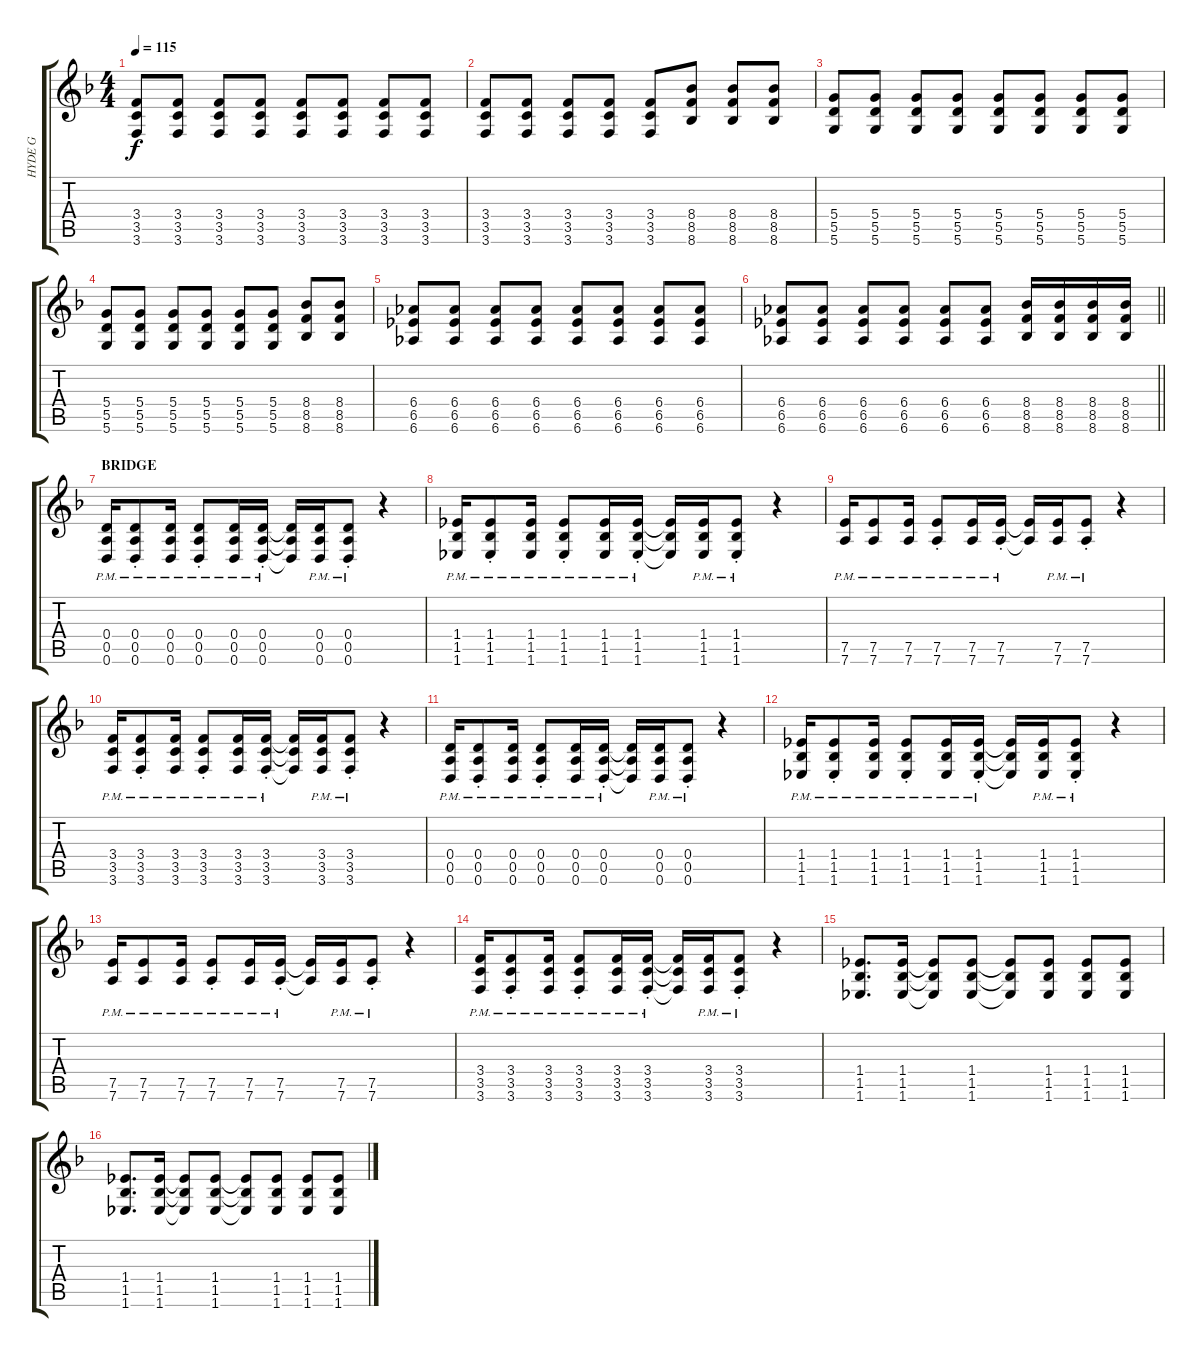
\track ("HYDE G" "HYDE G") {instrument overdrivenguitar}
\staff {score tabs}
\tuning (E4 B3 G3 D3 A2 D2) {hide}
\ts (4 4)
\tempo 115
\clef g2
\ks f
(3.4 3.5 3.6).8{dy f} (3.4 3.5 3.6).8 (3.4 3.5 3.6).8 (3.4 3.5 3.6).8 (3.4 3.5 3.6).8 (3.4 3.5 3.6).8 (3.4 3.5 3.6).8 (3.4 3.5 3.6).8 |
(3.4 3.5 3.6).8 (3.4 3.5 3.6).8 (3.4 3.5 3.6).8 (3.4 3.5 3.6).8 (3.4 3.5 3.6).8 (8.4 8.5 8.6).8 (8.4 8.5 8.6).8 (8.4 8.5 8.6).8 |
(5.4 5.5 5.6).8 (5.4 5.5 5.6).8 (5.4 5.5 5.6).8 (5.4 5.5 5.6).8 (5.4 5.5 5.6).8 (5.4 5.5 5.6).8 (5.4 5.5 5.6).8 (5.4 5.5 5.6).8 |
(5.4 5.5 5.6).8 (5.4 5.5 5.6).8 (5.4 5.5 5.6).8 (5.4 5.5 5.6).8 (5.4 5.5 5.6).8 (5.4 5.5 5.6).8 (8.4 8.5 8.6).8 (8.4 8.5 8.6).8 |
(6.4 6.5 6.6).8 (6.4 6.5 6.6).8 (6.4 6.5 6.6).8 (6.4 6.5 6.6).8 (6.4 6.5 6.6).8 (6.4 6.5 6.6).8 (6.4 6.5 6.6).8 (6.4 6.5 6.6).8 |
\barLineRight lightlight
(6.4 6.5 6.6).8 (6.4 6.5 6.6).8 (6.4 6.5 6.6).8 (6.4 6.5 6.6).8 (6.4 6.5 6.6).8 (6.4 6.5 6.6).8 (8.4 8.5 8.6).16 (8.4 8.5 8.6).16 (8.4 8.5 8.6).16 (8.4 8.5 8.6).16 |
\section ("" "BRIDGE")
(0.4{pm} 0.5{pm} 0.6{pm}).16{instrument distortionguitar} (0.4{pm st} 0.5{pm} 0.6{pm}).8 (0.4{pm} 0.5{pm} 0.6{pm}).16 (0.4{pm st} 0.5{pm st} 0.6{pm st}).8 (0.4{pm} 0.5{pm} 0.6{pm}).16 (0.4{pm st} 0.5{pm st} 0.6{pm st}).16 (0.4{t} 0.5{t} 0.6{t}).16 (0.4{pm} 0.5{pm} 0.6{pm}).16 (0.4{pm st} 0.5{pm st} 0.6{pm st}).8 r.4 |
(1.4{pm} 1.5{pm} 1.6{pm}).16 (1.4{pm st} 1.5{pm} 1.6{pm}).8 (1.4{pm} 1.5{pm} 1.6{pm}).16 (1.4{pm st} 1.5{pm st} 1.6{pm st}).8 (1.4{pm} 1.5{pm} 1.6{pm}).16 (1.4{pm st} 1.5{pm st} 1.6{pm st}).16 (1.4{t} 1.5{t} 1.6{t}).16 (1.4{pm} 1.5{pm} 1.6{pm}).16 (1.4{pm st} 1.5{pm st} 1.6{pm st}).8 r.4 |
(7.5{pm} 7.6{pm}).16 (7.5{pm} 7.6{pm}).8 (7.5{pm} 7.6{pm}).16 (7.5{pm st} 7.6{pm st}).8 (7.5{pm} 7.6{pm}).16 (7.5{pm st} 7.6{pm st}).16 (7.5{t} 7.6{t}).16 (7.5{pm} 7.6{pm}).16 (7.5{pm st} 7.6{pm st}).8 r.4 |
(3.4{pm} 3.5{pm} 3.6{pm}).16 (3.4{pm st} 3.5{pm} 3.6{pm}).8 (3.4{pm} 3.5{pm} 3.6{pm}).16 (3.4{pm st} 3.5{pm st} 3.6{pm st}).8 (3.4{pm} 3.5{pm} 3.6{pm}).16 (3.4{pm st} 3.5{pm st} 3.6{pm st}).16 (3.4{t} 3.5{t} 3.6{t}).16 (3.4{pm} 3.5{pm} 3.6{pm}).16 (3.4{pm st} 3.5{pm st} 3.6{pm st}).8 r.4 |
(0.4{pm} 0.5{pm} 0.6{pm}).16 (0.4{pm st} 0.5{pm} 0.6{pm}).8 (0.4{pm} 0.5{pm} 0.6{pm}).16 (0.4{pm st} 0.5{pm st} 0.6{pm st}).8 (0.4{pm} 0.5{pm} 0.6{pm}).16 (0.4{pm st} 0.5{pm st} 0.6{pm st}).16 (0.4{t} 0.5{t} 0.6{t}).16 (0.4{pm} 0.5{pm} 0.6{pm}).16 (0.4{pm st} 0.5{pm st} 0.6{pm st}).8 r.4 |
(1.4{pm} 1.5{pm} 1.6{pm}).16 (1.4{pm st} 1.5{pm} 1.6{pm}).8 (1.4{pm} 1.5{pm} 1.6{pm}).16 (1.4{pm st} 1.5{pm st} 1.6{pm st}).8 (1.4{pm} 1.5{pm} 1.6{pm}).16 (1.4{pm st} 1.5{pm st} 1.6{pm st}).16 (1.4{t} 1.5{t} 1.6{t}).16 (1.4{pm} 1.5{pm} 1.6{pm}).16 (1.4{pm st} 1.5{pm st} 1.6{pm st}).8 r.4 |
(7.5{pm} 7.6{pm}).16 (7.5{pm} 7.6{pm}).8 (7.5{pm} 7.6{pm}).16 (7.5{pm st} 7.6{pm st}).8 (7.5{pm} 7.6{pm}).16 (7.5{pm st} 7.6{pm st}).16 (7.5{t} 7.6{t}).16 (7.5{pm} 7.6{pm}).16 (7.5{pm st} 7.6{pm st}).8 r.4 |
(3.4{pm} 3.5{pm} 3.6{pm}).16 (3.4{pm st} 3.5{pm} 3.6{pm}).8 (3.4{pm} 3.5{pm} 3.6{pm}).16 (3.4{pm st} 3.5{pm st} 3.6{pm st}).8 (3.4{pm} 3.5{pm} 3.6{pm}).16 (3.4{pm st} 3.5{pm st} 3.6{pm st}).16 (3.4{t} 3.5{t} 3.6{t}).16 (3.4{pm} 3.5{pm} 3.6{pm}).16 (3.4{pm st} 3.5{pm st} 3.6{pm st}).8 r.4 |
(1.4 1.5 1.6).8{d instrument overdrivenguitar} (1.4 1.5 1.6).16 (1.4{t} 1.5{t} 1.6{t}).8 (1.4 1.5 1.6).8 (1.4{t} 1.5{t} 1.6{t}).8 (1.4 1.5 1.6).8 (1.4 1.5 1.6).8 (1.4 1.5 1.6).8 |
(1.4 1.5 1.6).8{d} (1.4 1.5 1.6).16 (1.4{t} 1.5{t} 1.6{t}).8 (1.4 1.5 1.6).8 (1.4{t} 1.5{t} 1.6{t}).8 (1.4 1.5 1.6).8 (1.4 1.5 1.6).8 (1.4 1.5 1.6).8
